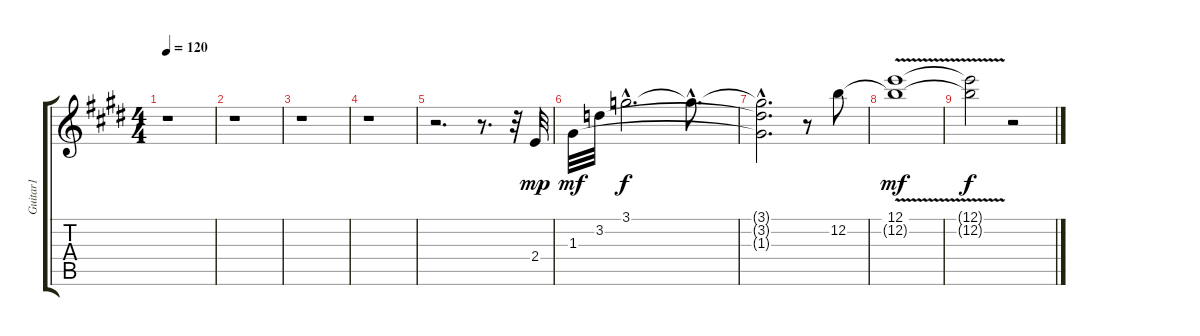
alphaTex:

\track ("Guitar1" "Guitar1") {instrument overdrivenguitar}
\staff {score tabs}
\tuning (E4 B3 G3 D3 A2 E2) {hide}
\ts (4 4)
\tempo 120
\clef g2
\ks e
r.1{dy mp instrument overdrivenguitar} |
r.1 |
r.1 |
r.1 |
r.2{d} r.8{d} r.32 2.4.32 |
1.3.32{dy mf} 3.2.32 3.1{hac}.2{d dy f} 3.1{hac t}.8{d} |
(3.1{hac t} 3.2{hac t} 1.3{hac t}).2{d} r.8 12.2.8 |
(12.1{v} 12.2{t}).1{dy mf} |
(12.1{t} 12.2{t}).2{dy f} r.2
